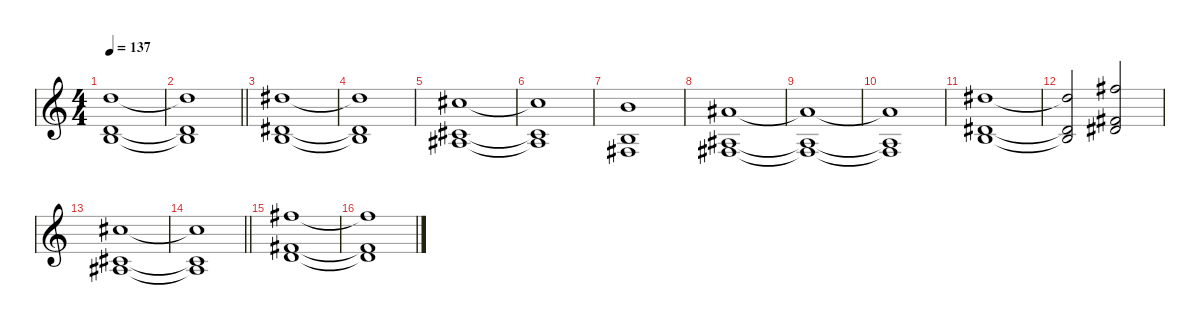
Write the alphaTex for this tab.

\defaultSystemsLayout 4
\hideDynamics
\bracketExtendMode nobrackets
\singleTrackTrackNamePolicy hidden
\multiTrackTrackNamePolicy hidden
\firstSystemTrackNameMode fullname
\firstSystemTrackNameOrientation horizontal
\otherSystemsTrackNameOrientation horizontal
\track ("Per Wiberg" "vln.") {instrument stringensemble1}
\staff {score}
\tuning (E4 B3 G3 D3 A2 E2)
\ts (4 4)
\tempo 137
\clef g2
\ks c
(10.1{t} 7.3{t} 9.4{t}).1{dy f beam Up} |
\barLineRight lightlight
(10.1{t} 7.3{t} 9.4{t}).1{beam Up} |
\section ("" "")
(11.1{acc #} 8.3{acc #} 9.4).1{beam Up} |
(11.1{t acc #} 8.3{t acc #} 9.4{t}).1{beam Up} |
(9.1{acc #} 6.3{acc #} 8.4{acc #}).1{beam Up} |
(9.1{t acc #} 6.3{t acc #} 8.4{t acc #}).1{beam Up} |
(7.1 4.3 4.4{acc #}).1{beam Up} |
(6.1{acc #} 3.3{acc #} 4.4{acc #}).1{beam Up} |
(6.1{t acc #} 3.3{t acc #} 4.4{t acc #}).1{beam Up} |
(6.1{t acc #} 3.3{t acc #} 4.4{t acc #}).1{beam Up} |
(11.1{acc #} 8.3{acc #} 9.4).1{beam Up} |
(11.1{t acc #} 8.3{t acc #} 9.4{t}).2{beam Up} (14.1{acc #} 11.3{acc #} 13.4{acc #}).2{beam Up} |
(9.1{acc #} 6.3{acc #} 8.4{acc #}).1{beam Up} |
\barLineRight lightlight
(9.1{t acc #} 6.3{t acc #} 8.4{t acc #}).1{beam Up} |
\section ("" "")
(14.1{acc #} 11.3{acc #} 12.4).1{beam Up} |
(14.1{t acc #} 11.3{t acc #} 12.4{t}).1{beam Up}
